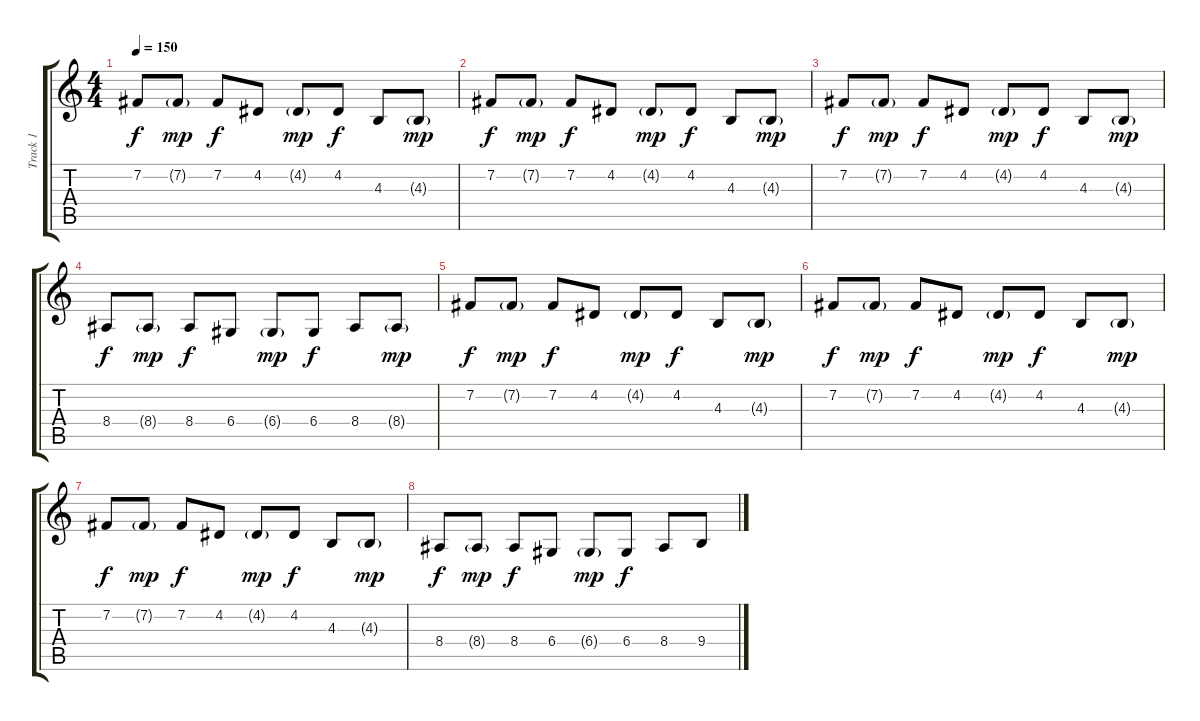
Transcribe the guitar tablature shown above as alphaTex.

\track ("Track 1" "Track 1") {instrument lead2sawtooth}
\staff {score tabs}
\tuning (E4 B3 G3 D3 A2 E2) {hide}
\ts (4 4)
\tempo 150
\clef g2
\ks c
7.2.8{dy f} 7.2{g}.8{dy mp} 7.2.8{dy f} 4.2.8 4.2{g}.8{dy mp} 4.2.8{dy f} 4.3.8 4.3{g}.8{dy mp} |
7.2.8{dy f} 7.2{g}.8{dy mp} 7.2.8{dy f} 4.2.8 4.2{g}.8{dy mp} 4.2.8{dy f} 4.3.8 4.3{g}.8{dy mp} |
7.2.8{dy f} 7.2{g}.8{dy mp} 7.2.8{dy f} 4.2.8 4.2{g}.8{dy mp} 4.2.8{dy f} 4.3.8 4.3{g}.8{dy mp} |
8.4.8{dy f} 8.4{g}.8{dy mp} 8.4.8{dy f} 6.4.8 6.4{g}.8{dy mp} 6.4.8{dy f} 8.4.8 8.4{g}.8{dy mp} |
7.2.8{dy f} 7.2{g}.8{dy mp} 7.2.8{dy f} 4.2.8 4.2{g}.8{dy mp} 4.2.8{dy f} 4.3.8 4.3{g}.8{dy mp} |
7.2.8{dy f} 7.2{g}.8{dy mp} 7.2.8{dy f} 4.2.8 4.2{g}.8{dy mp} 4.2.8{dy f} 4.3.8 4.3{g}.8{dy mp} |
7.2.8{dy f} 7.2{g}.8{dy mp} 7.2.8{dy f} 4.2.8 4.2{g}.8{dy mp} 4.2.8{dy f} 4.3.8 4.3{g}.8{dy mp} |
8.4.8{dy f} 8.4{g}.8{dy mp} 8.4.8{dy f} 6.4.8 6.4{g}.8{dy mp} 6.4.8{dy f} 8.4.8 9.4.8
